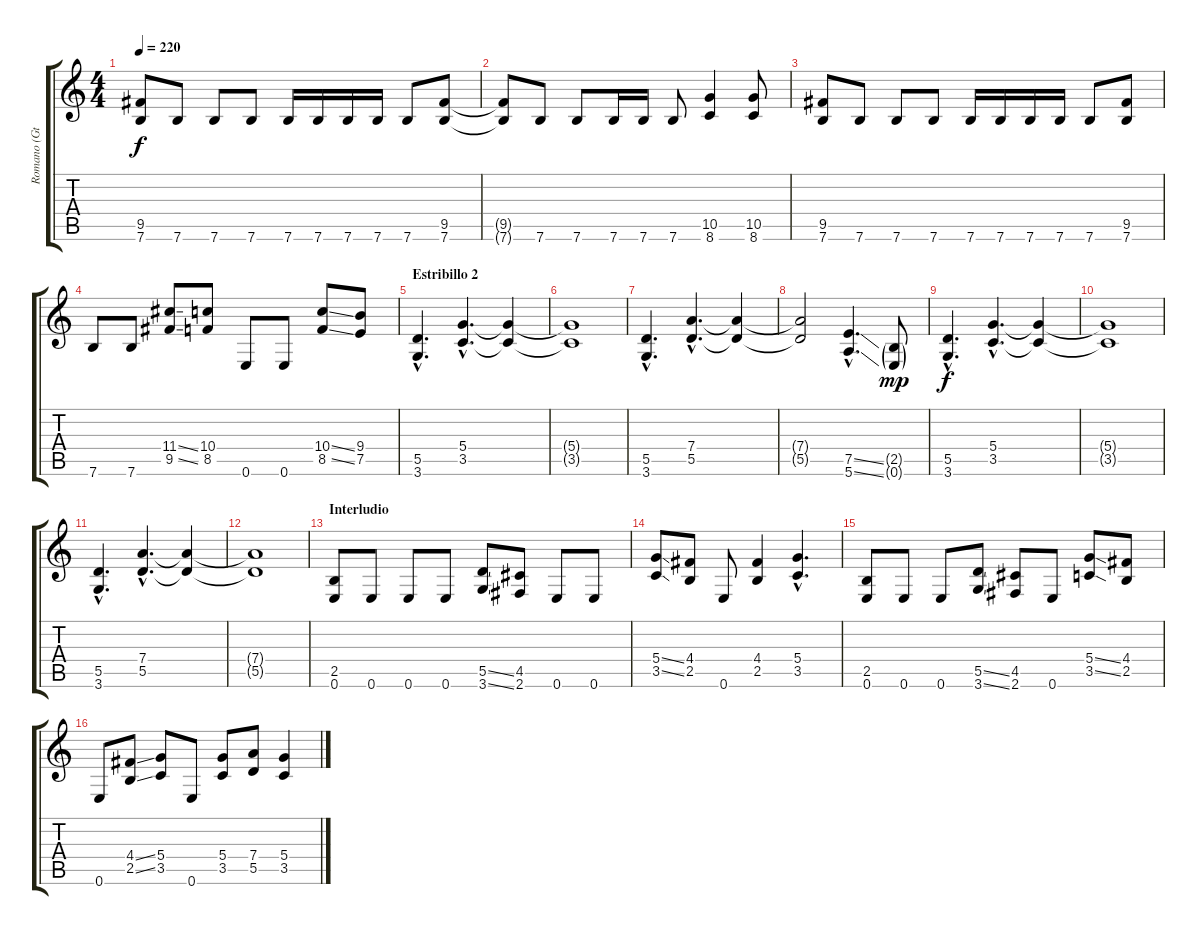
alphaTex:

\track ("Romano (Gtr 1)" "Romano (Gt") {instrument distortionguitar}
\staff {score tabs}
\tuning (E4 B3 G3 D3 A2 E2) {hide}
\ts (4 4)
\tempo 220
\clef g2
\ks c
(9.5 7.6).8{dy f} 7.6.8 7.6.8 7.6.8 7.6.16 7.6.16 7.6.16 7.6.16 7.6.8 (9.5 7.6).8 |
(9.5{t} 7.6{t}).8 7.6.8 7.6.8 7.6.16 7.6.16 7.6.8 (10.5 8.6).4 (10.5 8.6).8 |
(9.5 7.6).8 7.6.8 7.6.8 7.6.8 7.6.16 7.6.16 7.6.16 7.6.16 7.6.8 (9.5 7.6).8 |
7.6.8 7.6.8 (11.4{ss} 9.5{ss}).8 (10.4 8.5).8 0.6.8 0.6.8 (10.4{ss} 8.5{ss}).8 (9.4 7.5).8 |
\section ("" "Estribillo 2")
(5.5{hac} 3.6{hac}).4{d} (5.4{hac} 3.5{hac}).4{d} (5.4{t} 3.5{t}).4 |
(5.4{t} 3.5{t}).1 |
(5.5{hac} 3.6{hac}).4{d} (7.4{hac} 5.5{hac}).4{d} (7.4{t} 5.5{t}).4 |
(7.4{t} 5.5{t}).2 (7.5{ss hac} 5.6{ss hac}).4{d} (2.5{g} 0.6{g}).8{dy mp} |
(5.5{hac} 3.6{hac}).4{d dy f} (5.4{hac} 3.5{hac}).4{d} (5.4{t} 3.5{t}).4 |
(5.4{t} 3.5{t}).1 |
(5.5{hac} 3.6{hac}).4{d} (7.4{hac} 5.5{hac}).4{d} (7.4{t} 5.5{t}).4 |
(7.4{t} 5.5{t}).1 |
\section ("" "Interludio")
(2.5 0.6).8 0.6.8 0.6.8 0.6.8 (5.5{ss} 3.6{ss}).8 (4.5 2.6).8 0.6.8 0.6.8 |
(5.4{ss} 3.5{ss}).8 (4.4 2.5).8 0.6.8 (4.4 2.5).4 (5.4{hac} 3.5{hac}).4{d} |
(2.5 0.6).8 0.6.8 0.6.8 (5.5{ss} 3.6{ss}).8 (4.5 2.6).8 0.6.8 (5.4{ss} 3.5{ss}).8 (4.4 2.5).8 |
0.6.8 (4.4{ss} 2.5{ss}).8 (5.4 3.5).8 0.6.8 (5.4 3.5).8 (7.4 5.5).8 (5.4 3.5).4
